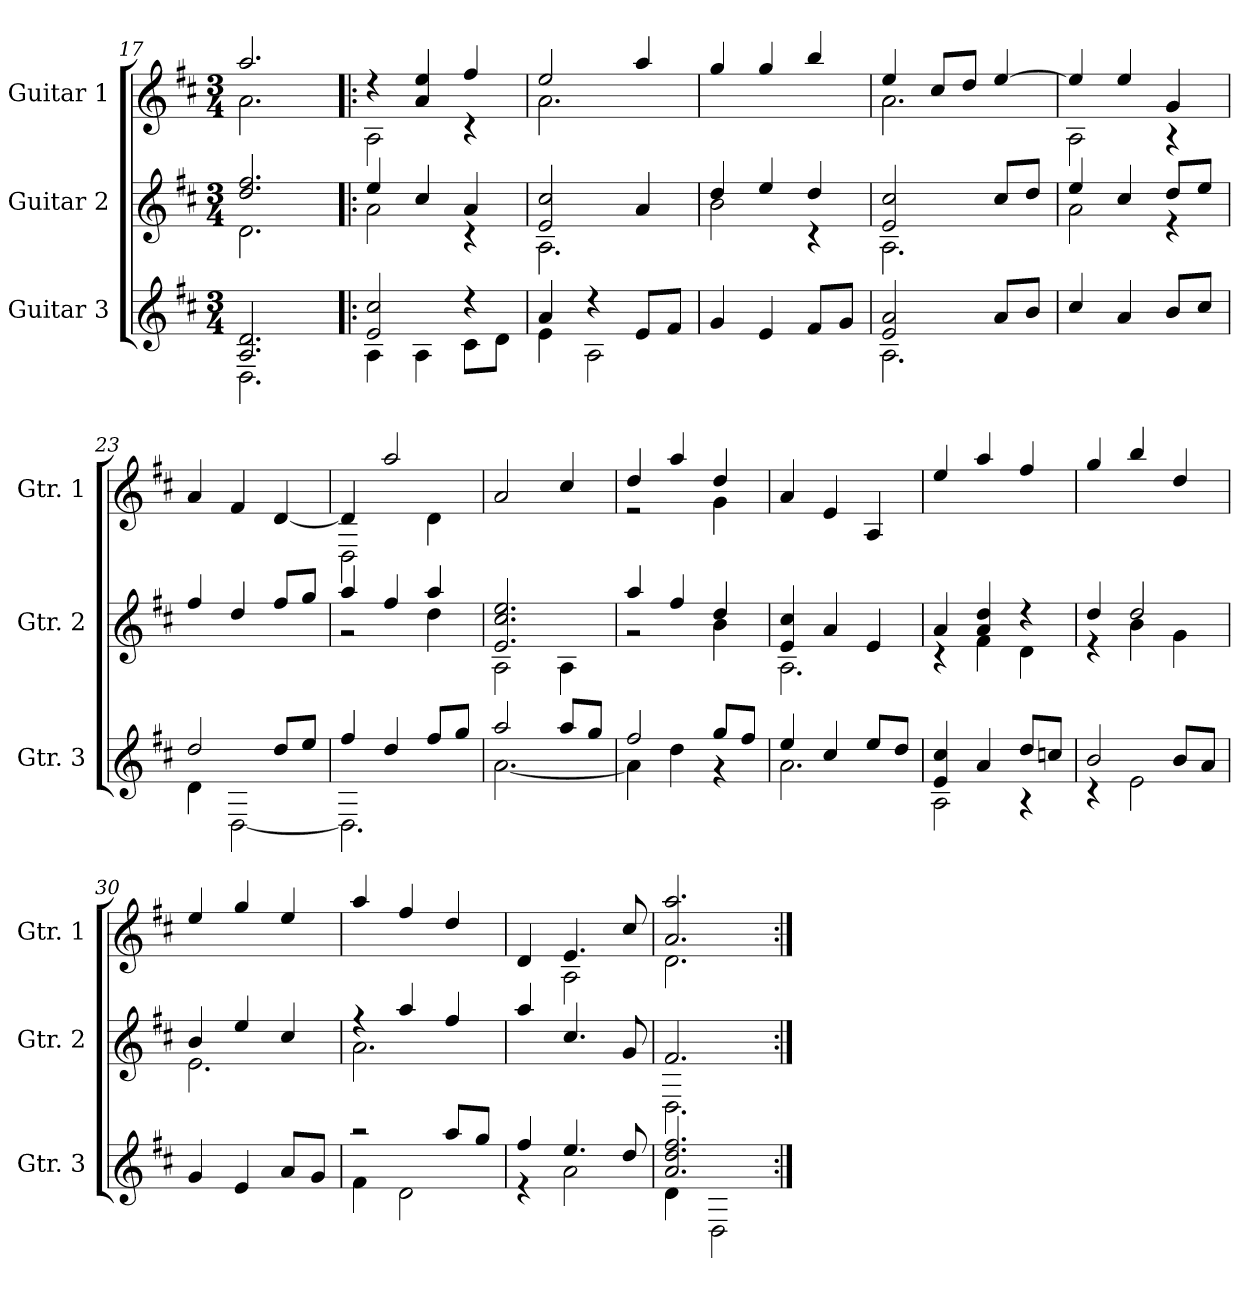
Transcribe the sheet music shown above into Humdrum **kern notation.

**kern	**kern	**kern
*part3	*part2	*part1
*staff3	*staff2	*staff1
*I"Guitar 3	*I"Guitar 2	*I"Guitar 1
*I'Gtr. 3	*I'Gtr. 2	*I'Gtr. 1
*clefG2	*clefG2	*clefG2
*ITrd7c12	*ITrd7c12	*ITrd7c12
*k[f#c#]	*k[f#c#]	*k[f#c#]
*D:	*D:	*D:
*M3/4	*M3/4	*M3/4
=17	=17	=17
*^	*^	*^
2.AAi/ 2.Di	2.DDi\	2.di/ 2.f#i	2.Di\	2.ai/	2.Ai\
!!LO:LB:g=z	!!
=18!|:	=18!|:	=18!|:	=18!|:	=18!|:	=18!|:
2Ei/ 2c#i	4AAi\	4ei/	2Ai\	4r	2AAi\
.	4AAi\	4c#i/	.	4Ai/ 4ei	.
4r	8C#i\L	4Ai/	4r	4f#i/	4r
.	8Di\J	.	.	.	.
=19	=19	=19	=19	=19	=19
4Ai/	4Ei\	2Ei/ 2c#i	2.AAi\	2ei/	2.Ai\
4r	2AAi\	.	.	.	.
8Ei/L	.	4Ai/	.	4ai/	.
8F#i/J	.	.	.	.	.
*v	*v	*	*	*v	*v
=20	=20	=20	=20
4Gi/	4di/	2Bi\	4gi/
4Ei/	4ei/	.	4gi/
8F#i/L	4di/	4r	4bi/
8Gi/J	.	.	.
=21	=21	=21	=21
*^	*	*	*^
2Ei/ 2Ai	2.AAi\	2Ei/ 2c#i	2.AAi\	4ei/	2.Ai\
.	.	.	.	8c#i/L	.
.	.	.	.	8di/J	.
8Ai/L	.	8c#i/L	.	[>4ei/	.
8Bi/J	.	8di/J	.	.	.
*v	*v	*	*	*	*
=22	=22	=22	=22	=22
4c#i/	4ei/	2Ai\	4ei/]	2AAi\
4Ai/	4c#i/	.	4ei/	.
8Bi/L	8di/L	4r	4Gi/	4r
8c#i/J	8ei/J	.	.	.
*	*v	*v	*	*
*	*	*v	*v
=23	=23	=23
*^	*	*
2di/	4Di\	4f#i/	4Ai/
.	[<2DDi\	4di/	4F#i/
8di/L	.	8f#i/L	[<4Di/
8ei/J	.	8gi/J	.
=24	=24	=24	=24
*	*	*^	*^
4f#i/	2.DDi\]	4ai/	2r	4Di/]	2DDi\
4di/	.	4f#i/	.	2ai/	.
8f#i/L	.	4ai/	4di\	.	4Di\
8gi/J	.	.	.	.	.
*	*	*	*	*v	*v
=25	=25	=25	=25	=25
2ai/	[<2.Ai\	2.Ei/ 2.c#i 2.ei	2AAi\	2Ai/
8ai/L	.	.	4AAi\	4c#i/
8gi/J	.	.	.	.
!!LO:LB:g=z
=26	=26	=26	=26	=26
*	*	*	*	*^
2f#i/	4Ai\]	4ai/	2r	4di/	2r
.	4di\	4f#i/	.	4ai/	.
8gi/L	4r	4di/	4Bi\	4di/	4Gi\
8f#i/J	.	.	.	.	.
*	*	*	*	*v	*v
=27	=27	=27	=27	=27
4ei/	2.Ai\	4Ei/ 4c#i	2.AAi\	4Ai/
4c#i/	.	4Ai/	.	4Ei/
8ei/L	.	4Ei/	.	4AAi/
8di/J	.	.	.	.
=28	=28	=28	=28	=28
4Ei/ 4c#i	2AAi\	4Ai/	4r	4ei/
4Ai/	.	4Ai/ 4di	4F#i\	4ai/
8di/L	4r	4r	4Di\	4f#i/
8cni/J	.	.	.	.
=29	=29	=29	=29	=29
2Bi/	4r	4di/	4r	4gi/
.	2Ei\	2di/	4Bi\	4bi/
8Bi/L	.	.	4Gi\	4di/
8Ai/J	.	.	.	.
*v	*v	*	*	*
=30	=30	=30	=30
4Gi/	4Bi/	2.Ei\	4ei/
4Ei/	4ei/	.	4gi/
8Ai/L	4c#i/	.	4ei/
8Gi/J	.	.	.
=31	=31	=31	=31
*^	*	*	*
2r	4F#i\	4r	2.Ai\	4ai/
.	2Di\	4ai/	.	4f#i/
8ai/L	.	4f#i/	.	4di/
8gi/J	.	.	.	.
*	*	*v	*v	*
=32	=32	=32	=32
*	*	*	*^
4f#i/	4r	4ai/	4Di/	4ryy
4.ei/	2Ai\	4.c#i/	4.Ei/	2AAi\
8di/	.	8Gi/	8c#i/	.
=33	=33	=33	=33	=33
*	*	*^	*	*
2.Ai/ 2.di 2.f#i	4Di\	2.F#i/	2.DDi\	2.Ai/ 2.ai	2.Di\
.	2DDi\	.	.	.	.
*v	*v	*	*	*v	*v
*	*v	*v	*
=:|!	=:|!	=:|!
*-	*-	*-
